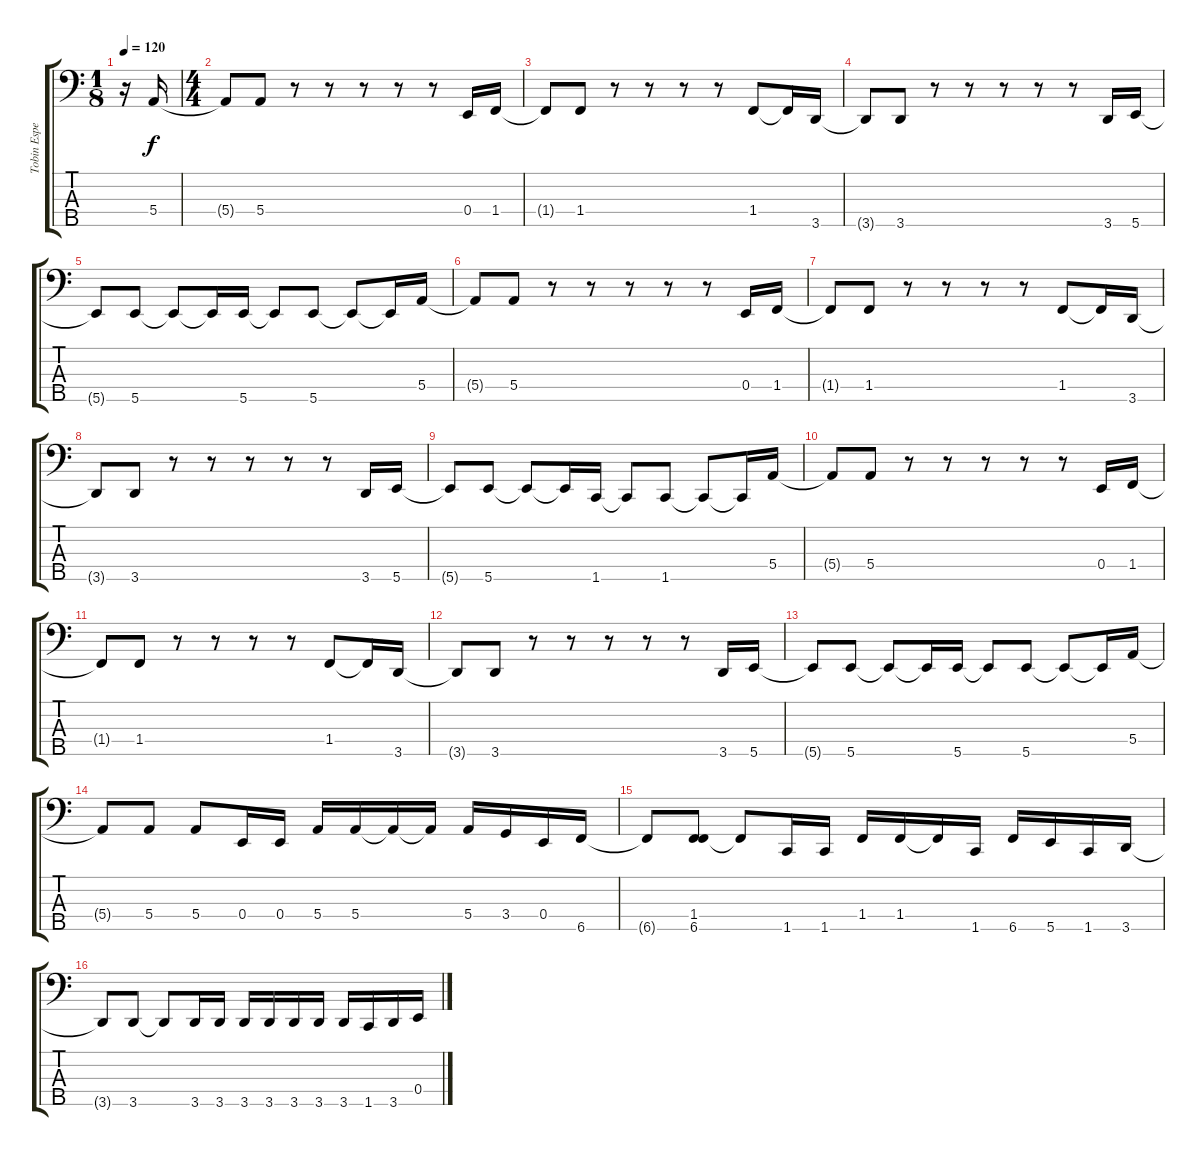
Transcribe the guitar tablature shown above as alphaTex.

\track ("Tobin Esperance (Bass)" "Tobin Espe") {instrument electricbassfinger}
\staff {score tabs}
\tuning (G2 D2 A1 E1 B0) {hide}
\ts (1 8)
\tempo 120
\clef f4
\ks c
r.16{dy f instrument electricbassfinger} 5.4.16 |
\ts (4 4)
5.4{t}.8 5.4.8 r.8 r.8 r.8 r.8 r.8 0.4.16 1.4.16 |
1.4{t}.8 1.4.8 r.8 r.8 r.8 r.8 1.4.8 1.4{t}.16 3.5.16 |
3.5{t}.8 3.5.8 r.8 r.8 r.8 r.8 r.8 3.5.16 5.5.16 |
5.5{t}.8 5.5.8 5.5{t}.8 5.5{t}.16 5.5.16 5.5{t}.8 5.5.8 5.5{t}.8 5.5{t}.16 5.4.16 |
5.4{t}.8 5.4.8 r.8 r.8 r.8 r.8 r.8 0.4.16 1.4.16 |
1.4{t}.8 1.4.8 r.8 r.8 r.8 r.8 1.4.8 1.4{t}.16 3.5.16 |
3.5{t}.8 3.5.8 r.8 r.8 r.8 r.8 r.8 3.5.16 5.5.16 |
5.5{t}.8 5.5.8 5.5{t}.8 5.5{t}.16 1.5.16 1.5{t}.8 1.5.8 1.5{t}.8 1.5{t}.16 5.4.16 |
5.4{t}.8 5.4.8 r.8 r.8 r.8 r.8 r.8 0.4.16 1.4.16 |
1.4{t}.8 1.4.8 r.8 r.8 r.8 r.8 1.4.8 1.4{t}.16 3.5.16 |
3.5{t}.8 3.5.8 r.8 r.8 r.8 r.8 r.8 3.5.16 5.5.16 |
5.5{t}.8 5.5.8 5.5{t}.8 5.5{t}.16 5.5.16 5.5{t}.8 5.5.8 5.5{t}.8 5.5{t}.16 5.4.16 |
5.4{t}.8 5.4.8 5.4.8 0.4.16 0.4.16 5.4.16 5.4.16 5.4{t}.16 5.4{t}.16 5.4.16 3.4.16 0.4.16 6.5.16 |
6.5{t}.8 (1.4 6.5).8 6.5{t}.8 1.5.16 1.5.16 1.4.16 1.4.16 1.4{t}.16 1.5.16 6.5.16 5.5.16 1.5.16 3.5.16 |
3.5{t}.8 3.5.8 3.5{t}.8 3.5.16 3.5.16 3.5.16 3.5.16 3.5.16 3.5.16 3.5.16 1.5.16 3.5.16 0.4.16
